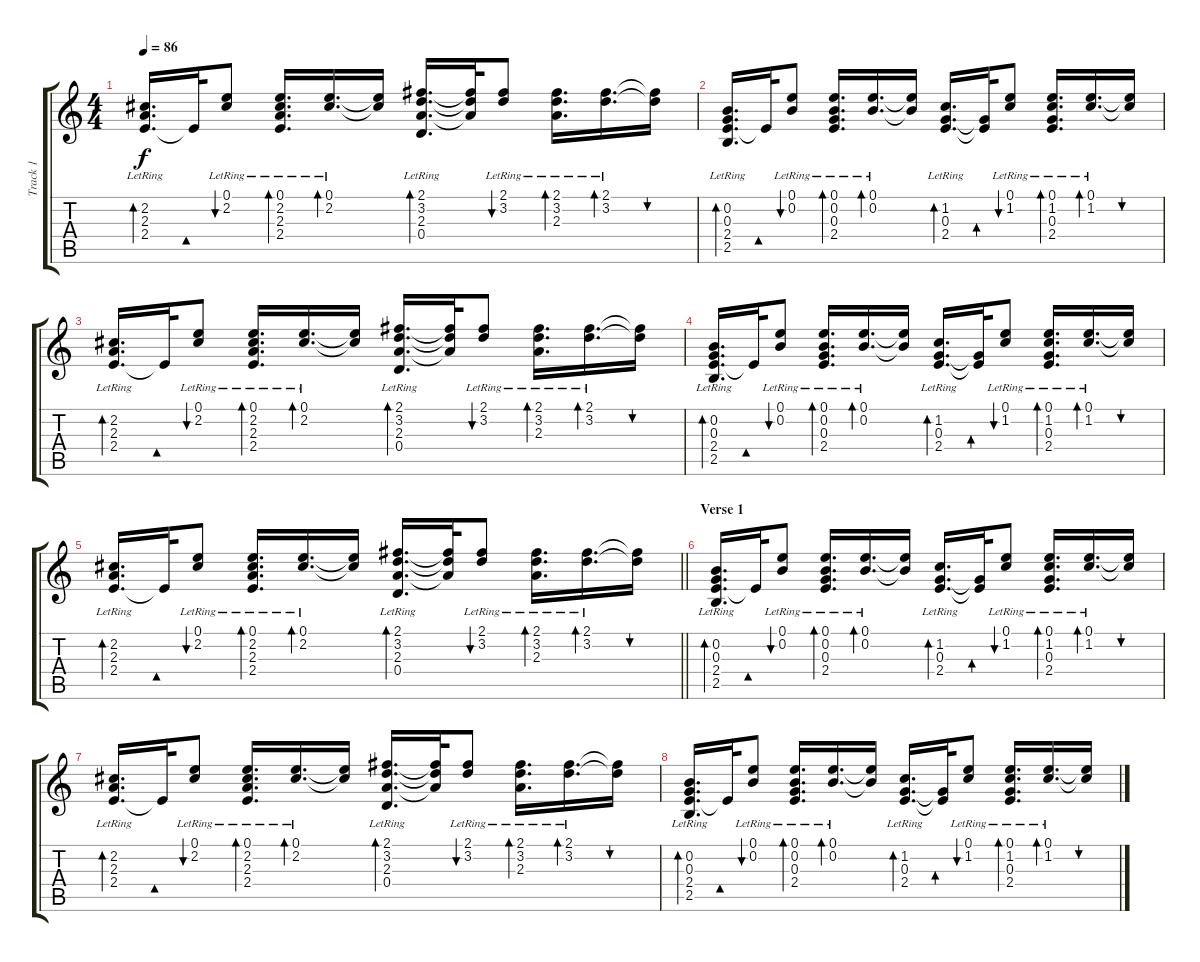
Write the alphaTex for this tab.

\track ("Track 1" "Track 1") {instrument acousticguitarsteel}
\staff {score tabs}
\tuning (E4 B3 G3 D3 A2 E2) {hide}
\ts (4 4)
\tempo 86
\clef g2
\ks c
(2.2{lr} 2.3{lr} 2.4{lr}).16{d bd 60 dy f} 2.4{t}.32{bd 60} (0.1{lr} 2.2{lr}).8{bu 60} (0.1{lr} 2.2{lr} 2.3{lr} 2.4{lr}).16{d bd 60} (0.1{lr} 2.2{lr}).16{d bd 60} (0.1{t} 2.2{t}).16 (2.1{lr} 3.2{lr} 2.3{lr} 0.4).16{d bd 60} (2.1{t} 3.2{t} 2.3{t}).32 (2.1{lr} 3.2{lr}).8{bu 60} (2.1{lr} 3.2{lr} 2.3{lr}).16{d bd 60} (2.1{lr} 3.2{lr}).16{d bd 60} (2.1{t} 3.2{t}).16{bu 60} |
(0.2{lr} 0.3{lr} 2.4{lr} 2.5).16{d bd 60} 2.4{t}.32{bd 60} (0.1{lr} 0.2{lr}).8{bu 60} (0.1{lr} 0.2{lr} 0.3{lr} 2.4{lr}).16{d bd 60} (0.1{lr} 0.2{lr}).16{d bd 60} (0.1{t} 0.2{t}).16 (1.2 0.3{lr} 2.4{lr}).16{d bd 60} (0.3{t} 2.4{t}).32{bd 60} (0.1{lr} 1.2{lr}).8{bu 60} (0.1{lr} 1.2{lr} 0.3{lr} 2.4{lr}).16{d bd 60} (0.1{lr} 1.2{lr}).16{d bd 60} (0.1{t} 1.2{t}).16{bu 60} |
(2.2{lr} 2.3{lr} 2.4{lr}).16{d bd 60} 2.4{t}.32{bd 60} (0.1{lr} 2.2{lr}).8{bu 60} (0.1{lr} 2.2{lr} 2.3{lr} 2.4{lr}).16{d bd 60} (0.1{lr} 2.2{lr}).16{d bd 60} (0.1{t} 2.2{t}).16 (2.1{lr} 3.2{lr} 2.3{lr} 0.4).16{d bd 60} (2.1{t} 3.2{t} 2.3{t}).32 (2.1{lr} 3.2{lr}).8{bu 60} (2.1{lr} 3.2{lr} 2.3{lr}).16{d bd 60} (2.1{lr} 3.2{lr}).16{d bd 60} (2.1{t} 3.2{t}).16{bu 60} |
(0.2{lr} 0.3{lr} 2.4{lr} 2.5).16{d bd 60} 2.4{t}.32{bd 60} (0.1{lr} 0.2{lr}).8{bu 60} (0.1{lr} 0.2{lr} 0.3{lr} 2.4{lr}).16{d bd 60} (0.1{lr} 0.2{lr}).16{d bd 60} (0.1{t} 0.2{t}).16 (1.2 0.3{lr} 2.4{lr}).16{d bd 60} (0.3{t} 2.4{t}).32{bd 60} (0.1{lr} 1.2{lr}).8{bu 60} (0.1{lr} 1.2{lr} 0.3{lr} 2.4{lr}).16{d bd 60} (0.1{lr} 1.2{lr}).16{d bd 60} (0.1{t} 1.2{t}).16{bu 60} |
\barLineRight lightlight
(2.2{lr} 2.3{lr} 2.4{lr}).16{d bd 60} 2.4{t}.32{bd 60} (0.1{lr} 2.2{lr}).8{bu 60} (0.1{lr} 2.2{lr} 2.3{lr} 2.4{lr}).16{d bd 60} (0.1{lr} 2.2{lr}).16{d bd 60} (0.1{t} 2.2{t}).16 (2.1{lr} 3.2{lr} 2.3{lr} 0.4).16{d bd 60} (2.1{t} 3.2{t} 2.3{t}).32 (2.1{lr} 3.2{lr}).8{bu 60} (2.1{lr} 3.2{lr} 2.3{lr}).16{d bd 60} (2.1{lr} 3.2{lr}).16{d bd 60} (2.1{t} 3.2{t}).16{bu 60} |
\section ("" "Verse 1")
(0.2{lr} 0.3{lr} 2.4{lr} 2.5).16{d bd 60} 2.4{t}.32{bd 60} (0.1{lr} 0.2{lr}).8{bu 60} (0.1{lr} 0.2{lr} 0.3{lr} 2.4{lr}).16{d bd 60} (0.1{lr} 0.2{lr}).16{d bd 60} (0.1{t} 0.2{t}).16 (1.2 0.3{lr} 2.4{lr}).16{d bd 60} (0.3{t} 2.4{t}).32{bd 60} (0.1{lr} 1.2{lr}).8{bu 60} (0.1{lr} 1.2{lr} 0.3{lr} 2.4{lr}).16{d bd 60} (0.1{lr} 1.2{lr}).16{d bd 60} (0.1{t} 1.2{t}).16{bu 60} |
(2.2{lr} 2.3{lr} 2.4{lr}).16{d bd 60} 2.4{t}.32{bd 60} (0.1{lr} 2.2{lr}).8{bu 60} (0.1{lr} 2.2{lr} 2.3{lr} 2.4{lr}).16{d bd 60} (0.1{lr} 2.2{lr}).16{d bd 60} (0.1{t} 2.2{t}).16 (2.1{lr} 3.2{lr} 2.3{lr} 0.4).16{d bd 60} (2.1{t} 3.2{t} 2.3{t}).32 (2.1{lr} 3.2{lr}).8{bu 60} (2.1{lr} 3.2{lr} 2.3{lr}).16{d bd 60} (2.1{lr} 3.2{lr}).16{d bd 60} (2.1{t} 3.2{t}).16{bu 60} |
(0.2{lr} 0.3{lr} 2.4{lr} 2.5).16{d bd 60} 2.4{t}.32{bd 60} (0.1{lr} 0.2{lr}).8{bu 60} (0.1{lr} 0.2{lr} 0.3{lr} 2.4{lr}).16{d bd 60} (0.1{lr} 0.2{lr}).16{d bd 60} (0.1{t} 0.2{t}).16 (1.2 0.3{lr} 2.4{lr}).16{d bd 60} (0.3{t} 2.4{t}).32{bd 60} (0.1{lr} 1.2{lr}).8{bu 60} (0.1{lr} 1.2{lr} 0.3{lr} 2.4{lr}).16{d bd 60} (0.1{lr} 1.2{lr}).16{d bd 60} (0.1{t} 1.2{t}).16{bu 60}
